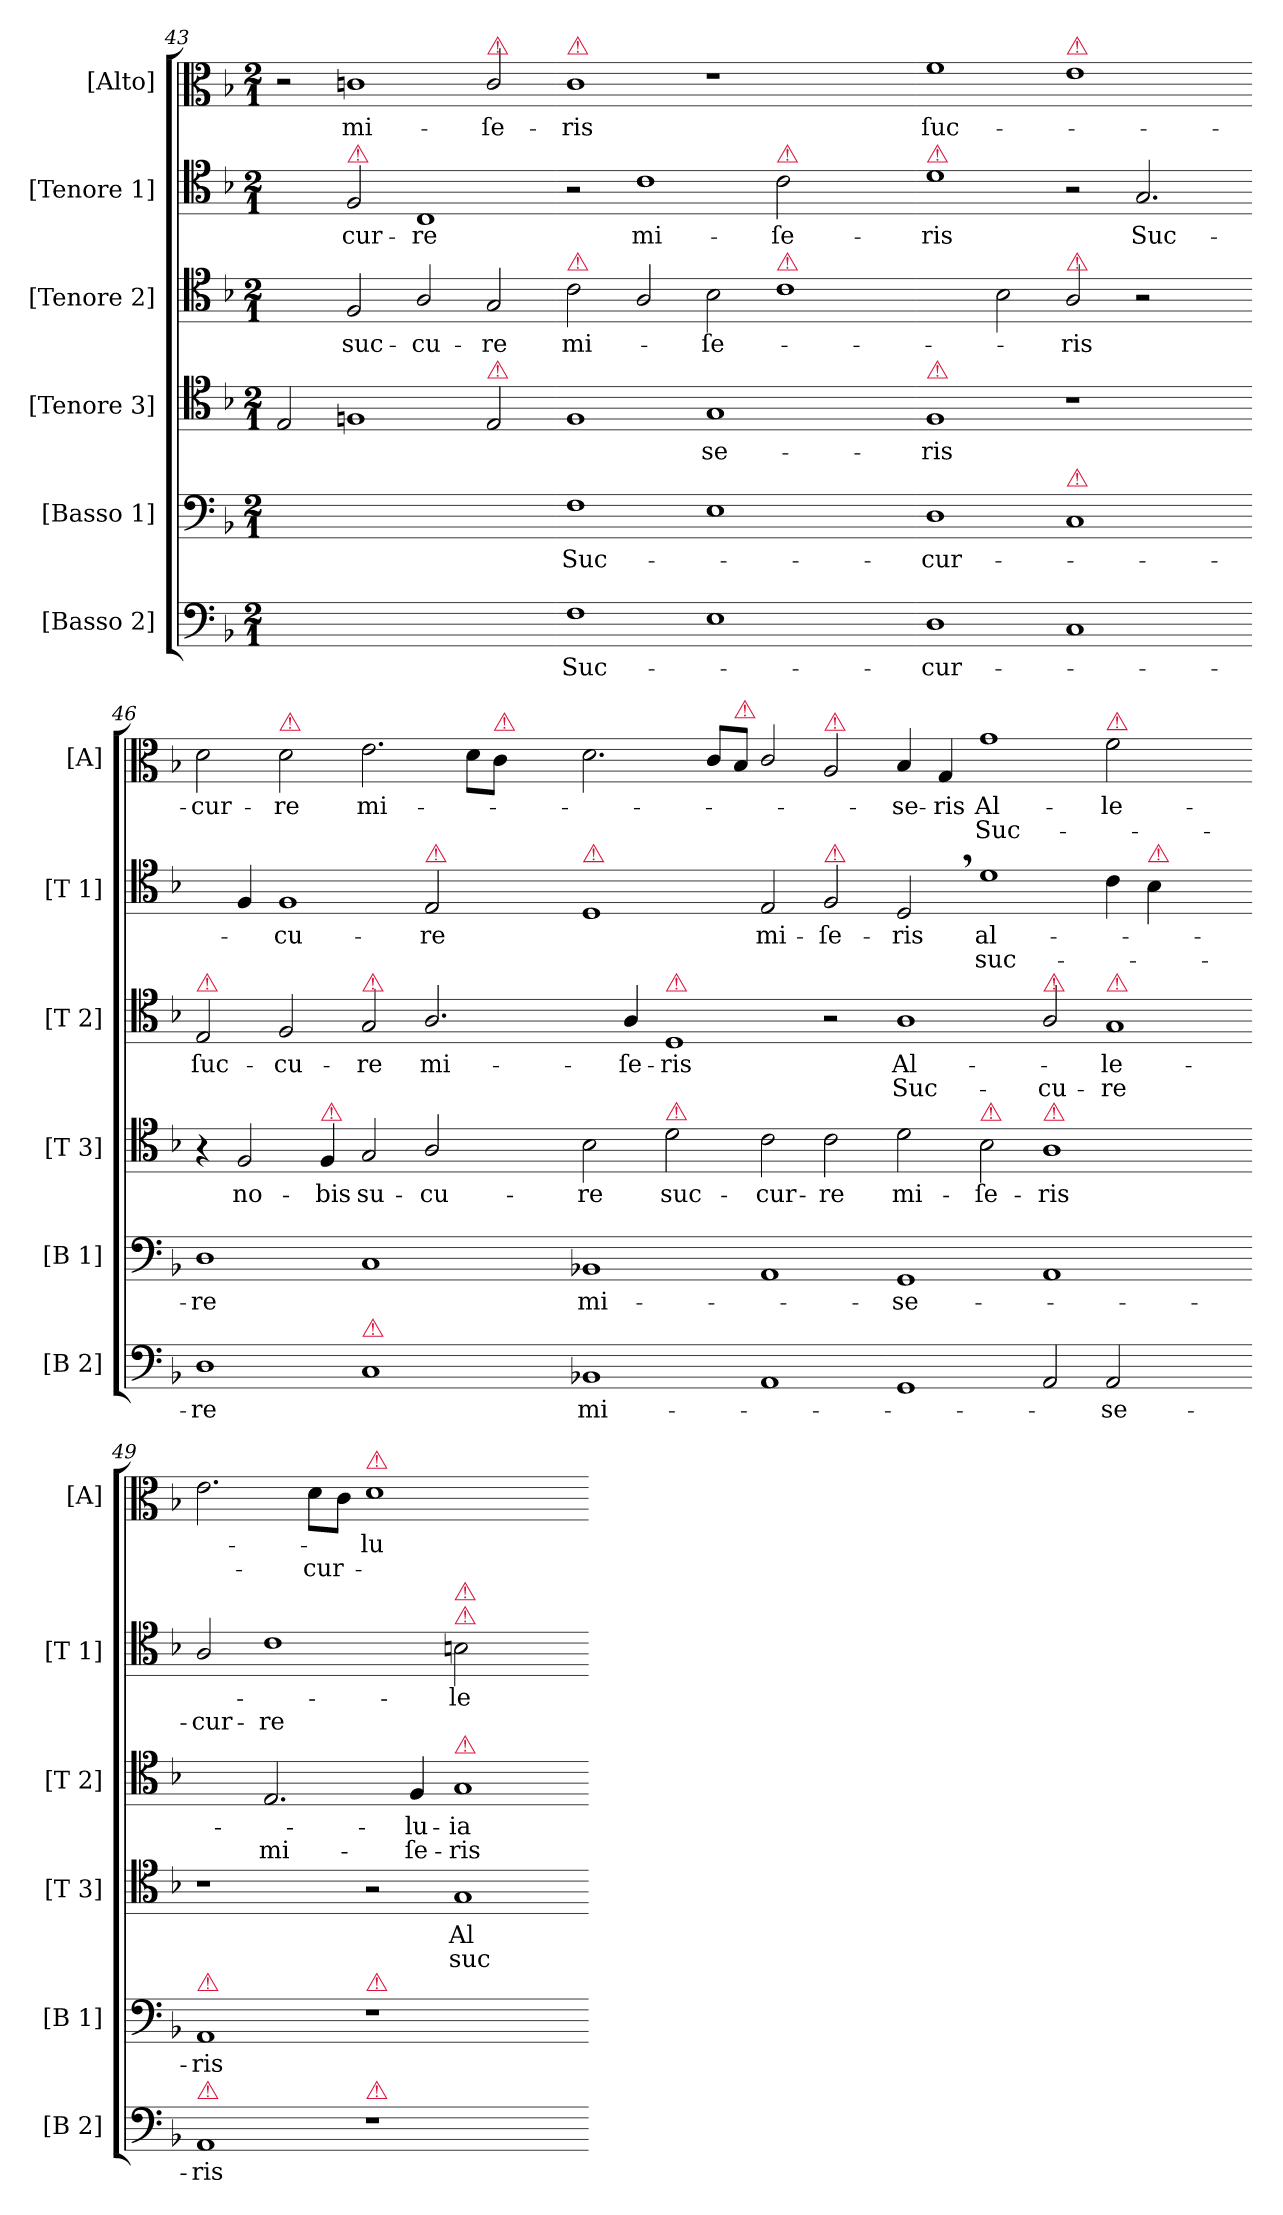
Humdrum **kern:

**kern	**text	**kern	**text	**kern	**text	**text	**kern	**text	**text	**kern	**text	**text	**kern	**text	**text
*part6	*part6	*part5	*part5	*part4	*part4	*part4	*part3	*part3	*part3	*part2	*part2	*part2	*part1	*part1	*part1
*staff6	*staff6	*staff5	*staff5	*staff4	*staff4	*staff4	*staff3	*staff3	*staff3	*staff2	*staff2	*staff2	*staff1	*staff1	*staff1
*I"[Basso 2]	*	*I"[Basso 1]	*	*I"[Tenore 3]	*	*	*I"[Tenore 2]	*	*	*I"[Tenore 1]	*	*	*I"[Alto]	*	*
*I'[B 2]	*	*I'[B 1]	*	*I'[T 3]	*	*	*I'[T 2]	*	*	*I'[T 1]	*	*	*I'[A]	*	*
*clefF4	*	*clefF4	*	*clefC4	*	*	*clefC4	*	*	*clefC4	*	*	*clefC3	*	*
*k[b-]	*	*k[b-]	*	*k[b-]	*	*	*k[b-]	*	*	*k[b-]	*	*	*k[b-]	*	*
*M2/1	*	*M2/1	*	*M2/1	*	*	*M2/1	*	*	*M2/1	*	*	*M2/1	*	*
=43	=43	=43	=43	=43	=43	=43	=43	=43	=43	=43	=43	=43	=43	=43	=43
0ryy	.	0ryy	.	2E/	.	.	2ryy	.	.	2ryy	.	.	2r	.	.
!	!	!	!	!	!	!	!	!	!	!LO:TX:a:color=crimson:t=⚠	!	!	!	!	!
!	!	!	!	!	!	!	!	!LO:LY:i	!	!	!	!	!	!	!
.	.	.	.	1Fn/	.	.	2F/	suc-	.	2F/	-cur-	.	1cn\	mi-	.
!	!	!	!	!	!	!	!	!LO:LY:i	!	!	!	!	!	!	!
.	.	.	.	.	.	.	2A/	-cu-	.	1C/	-re	.	.	.	.
!	!	!	!	!	!	!	!	!	!	!	!	!	!LO:TX:a:color=crimson:t=⚠	!	!
!	!	!	!	!LO:TX:a:color=crimson:t=⚠	!	!	!	!	!	!	!	!	!	!	!
!	!	!	!	!	!	!	!	!LO:LY:i	!	!	!	!	!	!	!
.	.	.	.	2E/	.	.	2G/	-re	.	.	.	.	2c/	-ſe-	.
=44-	=44-	=44-	=44-	=44-	=44-	=44-	=44-	=44-	=44-	=44-	=44-	=44-	=44-	=44-	=44-
!	!	!	!	!	!	!	!	!	!	!	!	!	!LO:TX:a:color=crimson:t=⚠	!	!
!	!	!	!	!	!	!	!LO:TX:a:color=crimson:t=⚠	!	!	!	!	!	!	!	!
!	!	!	!	!	!	!	!	!LO:LY:i	!	!	!	!	!	!	!
1F\	Suc-	1F\	Suc-	1F/	.	.	2c\	mi-	.	2r	.	.	1c\	-ris	.
.	.	.	.	.	.	.	2A/	.	.	1c\	mi-	.	.	.	.
!	!	!	!	!	!	!	!	!LO:LY:i	!	!	!	!	!	!	!
1E\	.	1E\	.	1G/	-se-	.	2B-\	-ſe-	.	.	.	.	1r	.	.
!	!	!	!	!	!	!	!	!	!	!LO:TX:a:color=crimson:t=⚠	!	!	!	!	!
!	!	!	!	!	!	!	!LO:TX:a:color=crimson:t=⚠	!	!	!	!	!	!	!	!
.	.	.	.	.	.	.	1c\	.	.	2c\	-ſe-	.	.	.	.
2ryy	.	2ryy	.	2ryy	.	.	.	.	.	2ryy	.	.	2ryy	.	.
=45-	=45-	=45-	=45-	=45-	=45-	=45-	=45-	=45-	=45-	=45-	=45-	=45-	=45-	=45-	=45-
!	!	!	!	!	!	!	!	!	!	!LO:TX:a:color=crimson:t=⚠	!	!	!	!	!
!	!	!	!	!LO:TX:a:color=crimson:t=⚠	!	!	!	!	!	!	!	!	!	!	!
1D\	-cur-	1D\	-cur-	1F/	-ris	.	2ryy	.	.	1d\	-ris	.	1f\	ſuc-	.
.	.	.	.	.	.	.	2B-\	.	.	.	.	.	.	.	.
!	!	!	!	!	!	!	!	!	!	!	!	!	!LO:TX:a:color=crimson:t=⚠	!	!
!	!	!	!	!	!	!	!LO:TX:a:color=crimson:t=⚠	!	!	!	!	!	!	!	!
!	!	!LO:TX:a:color=crimson:t=⚠	!	!	!	!	!	!	!	!	!	!	!	!	!
!	!	!	!	!	!	!	!	!LO:LY:i	!	!	!	!	!	!	!
1C/	.	1C/	.	1r	.	.	2A/	-ris	.	2r	.	.	1e\	.	.
.	.	.	.	.	.	.	2r	.	.	2.G/	Suc-	.	.	.	.
4ryy	.	4ryy	.	4ryy	.	.	4ryy	.	.	.	.	.	4ryy	.	.
=46-	=46-	=46-	=46-	=46-	=46-	=46-	=46-	=46-	=46-	=46-	=46-	=46-	=46-	=46-	=46-
!	!	!	!	!	!	!	!LO:TX:a:color=crimson:t=⚠	!	!	!	!	!	!	!	!
1D\	-re	1D\	-re	4r	.	.	2E/	ſuc-	.	4ryy	.	.	2d\	-cur-	.
.	.	.	.	2F/	no-	.	.	.	.	4F/	.	.	.	.	.
!	!	!	!	!	!	!	!	!	!	!	!	!	!LO:TX:a:color=crimson:t=⚠	!	!
.	.	.	.	.	.	.	2F/	-cu-	.	1F/	-cu-	.	2d\	-re	.
!	!	!	!	!LO:TX:a:color=crimson:t=⚠	!	!	!	!	!	!	!	!	!	!	!
.	.	.	.	4F/	-bis	.	.	.	.	.	.	.	.	.	.
!	!	!	!	!	!	!	!LO:TX:a:color=crimson:t=⚠	!	!	!	!	!	!	!	!
!LO:TX:a:color=crimson:t=⚠	!	!	!	!	!	!	!	!	!	!	!	!	!	!	!
1C/	.	1C/	.	2G/	su-	.	2G/	-re	.	.	.	.	2.e\	mi-	.
!	!	!	!	!	!	!	!	!	!	!LO:TX:a:color=crimson:t=⚠	!	!	!	!	!
.	.	.	.	2A/	-cu-	.	2.A/	mi-	.	2E/	-re	.	.	.	.
.	.	.	.	.	.	.	.	.	.	.	.	.	8d\L	.	.
!	!	!	!	!	!	!	!	!	!	!	!	!	!LO:TX:a:color=crimson:t=⚠	!	!
.	.	.	.	.	.	.	.	.	.	.	.	.	8c\J	.	.
4ryy	.	4ryy	.	4ryy	.	.	.	.	.	4ryy	.	.	4ryy	.	.
=47-	=47-	=47-	=47-	=47-	=47-	=47-	=47-	=47-	=47-	=47-	=47-	=47-	=47-	=47-	=47-
!	!	!	!	!	!	!	!	!	!	!LO:TX:a:color=crimson:t=⚠	!	!	!	!	!
1BB-X/	mi-	1BB-X/	mi-	2B-\	-re	.	4ryy	.	.	1D/	.	.	2.d\	.	.
.	.	.	.	.	.	.	4A/	-ſe-	.	.	.	.	.	.	.
!	!	!	!	!	!	!	!LO:TX:a:color=crimson:t=⚠	!	!	!	!	!	!	!	!
!	!	!	!	!LO:TX:a:color=crimson:t=⚠	!	!	!	!	!	!	!	!	!	!	!
.	.	.	.	2d\	suc-	.	1D/	-ris	.	.	.	.	.	.	.
.	.	.	.	.	.	.	.	.	.	.	.	.	8c/L	.	.
!	!	!	!	!	!	!	!	!	!	!	!	!	!LO:TX:a:color=crimson:t=⚠	!	!
.	.	.	.	.	.	.	.	.	.	.	.	.	8B-/J	.	.
1AA/	.	1AA/	.	2c\	-cur-	.	.	.	.	2E/	mi-	.	2c/	.	.
!	!	!	!	!	!	!	!	!	!	!	!	!	!LO:TX:a:color=crimson:t=⚠	!	!
!	!	!	!	!	!	!	!	!	!	!LO:TX:a:color=crimson:t=⚠	!	!	!	!	!
.	.	.	.	2c\	-re	.	2r	.	.	2F/	-ſe-	.	2A/	.	.
=48-	=48-	=48-	=48-	=48-	=48-	=48-	=48-	=48-	=48-	=48-	=48-	=48-	=48-	=48-	=48-
1GG/	.	1GG/	-se-	2d\	mi-	.	1A\	Al-	Suc-	2D,/	-ris	.	4B-/	-se-	.
.	.	.	.	.	.	.	.	.	.	.	.	.	4G/	-ris	.
!	!	!	!	!LO:TX:a:color=crimson:t=⚠	!	!	!	!	!	!	!	!	!	!	!
.	.	.	.	2B-\	-ſe-	.	.	.	.	1d\	al-	suc-	1g\	Al-	Suc-
!	!	!	!	!	!	!	!LO:TX:a:color=crimson:t=⚠	!	!	!	!	!	!	!	!
!	!	!	!	!LO:TX:a:color=crimson:t=⚠	!	!	!	!	!	!	!	!	!	!	!
2AA/	.	1AA/	.	1A\	-ris	.	2A/	.	-cu-	.	.	.	.	.	.
!	!	!	!	!	!	!	!	!	!	!	!	!	!LO:TX:a:color=crimson:t=⚠	!	!
!	!	!	!	!	!	!	!LO:TX:a:color=crimson:t=⚠	!	!	!	!	!	!	!	!
2AA/	-se-	.	.	.	.	.	1G/	-le-	-re	4c\	.	.	2f\	-le-	.
!	!	!	!	!	!	!	!	!	!	!LO:TX:a:color=crimson:t=⚠	!	!	!	!	!
.	.	.	.	.	.	.	.	.	.	4B-\	.	.	.	.	.
2ryy	.	2ryy	.	2ryy	.	.	.	.	.	2ryy	.	.	2ryy	.	.
=49-	=49-	=49-	=49-	=49-	=49-	=49-	=49-	=49-	=49-	=49-	=49-	=49-	=49-	=49-	=49-
!	!	!LO:TX:a:color=crimson:t=⚠	!	!	!	!	!	!	!	!	!	!	!	!	!
!LO:TX:a:color=crimson:t=⚠	!	!	!	!	!	!	!	!	!	!	!	!	!	!	!
1AA/	-ris	1AA/	-ris	1r	.	.	2ryy	.	.	2A/	.	-cur-	2.e\	.	.
.	.	.	.	.	.	.	2.E/	.	mi-	1c\	.	-re	.	.	.
.	.	.	.	.	.	.	.	.	.	.	.	.	8d\L	.	-cur-
.	.	.	.	.	.	.	.	.	.	.	.	.	8c\J	.	.
!	!	!	!	!	!	!	!	!	!	!	!	!	!LO:TX:a:color=crimson:t=⚠	!	!
!	!	!LO:TX:a:color=crimson:t=⚠	!	!	!	!	!	!	!	!	!	!	!	!	!
!LO:TX:a:color=crimson:t=⚠	!	!	!	!	!	!	!	!	!	!	!	!	!	!	!
1r	.	1r	.	2r	.	.	.	.	.	.	.	.	1d\	-lu-	.
.	.	.	.	.	.	.	4F/	-lu-	-ſe-	.	.	.	.	.	.
!	!	!	!	!	!	!	!	!	!	!LO:TX:a:color=crimson:t=⚠	!	!	!	!	!
!	!	!	!	!	!	!	!	!	!	!LO:TX:a:color=crimson:t=⚠	!	!	!	!	!
!	!	!	!	!	!	!	!LO:TX:a:color=crimson:t=⚠	!	!	!	!	!	!	!	!
.	.	.	.	1G/	Al-	suc-	1G/	-ia	-ris	2Bn\	-le-	.	.	.	.
2ryy	.	2ryy	.	.	.	.	.	.	.	2ryy	.	.	2ryy	.	.
=-	=-	=-	=-	=-	=-	=-	=-	=-	=-	=-	=-	=-	=-	=-	=-
*-	*-	*-	*-	*-	*-	*-	*-	*-	*-	*-	*-	*-	*-	*-	*-
